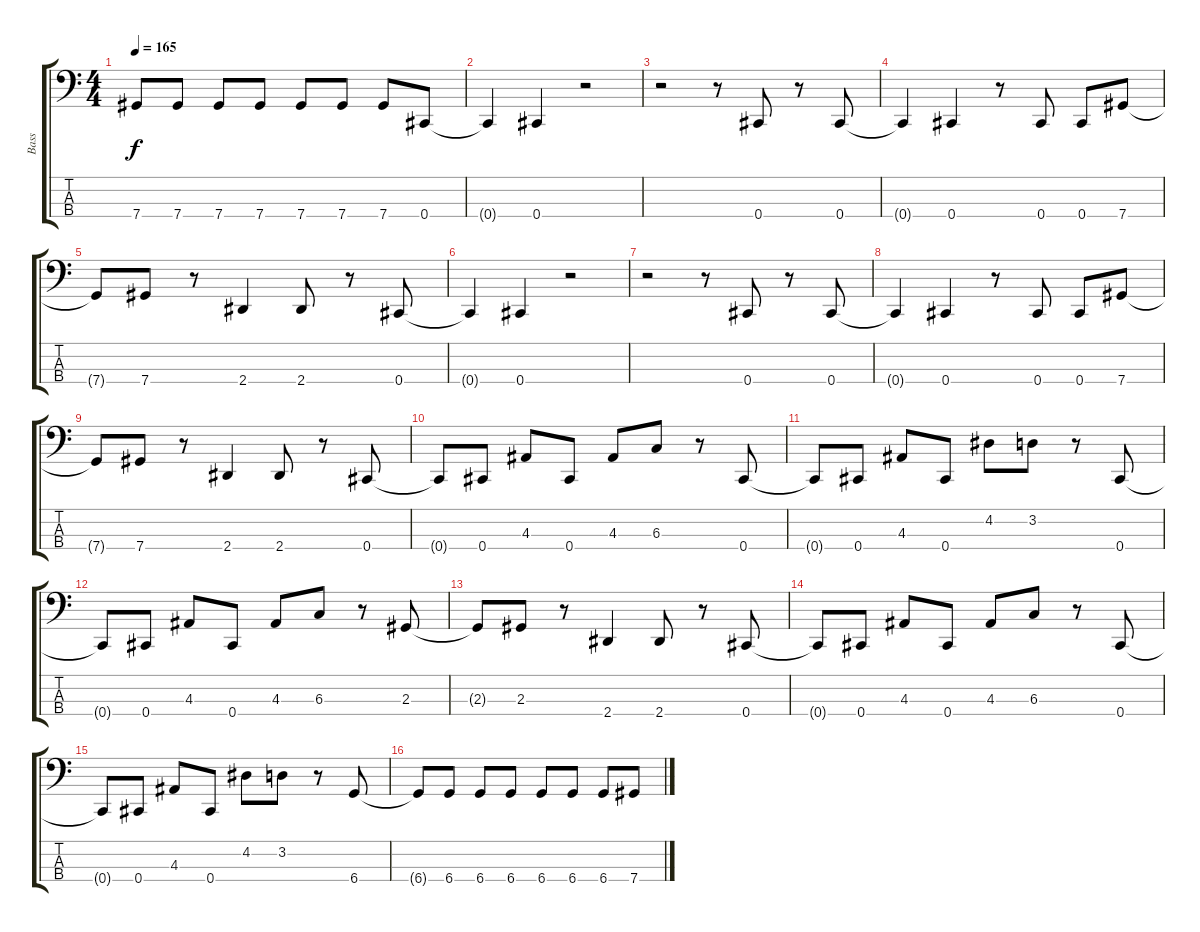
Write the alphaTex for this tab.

\track ("Bass" "Bass") {instrument electricbassfinger}
\staff {score tabs}
\tuning (E2 B1 Gb1 Db1) {hide}
\ts (4 4)
\tempo 165
\clef f4
\ks c
7.4{t}.8{dy f} 7.4.8 7.4.8 7.4.8 7.4.8 7.4.8 7.4.8 0.4.8 |
0.4{t}.4 0.4.4 r.2 |
r.2 r.8 0.4.8 r.8 0.4.8 |
0.4{t}.4 0.4.4 r.8 0.4.8 0.4.8 7.4.8 |
7.4{t}.8 7.4.8 r.8 2.4.4 2.4.8 r.8 0.4.8 |
0.4{t}.4 0.4.4 r.2 |
r.2 r.8 0.4.8 r.8 0.4.8 |
0.4{t}.4 0.4.4 r.8 0.4.8 0.4.8 7.4.8 |
7.4{t}.8 7.4.8 r.8 2.4.4 2.4.8 r.8 0.4.8 |
0.4{t}.8 0.4.8 4.3.8 0.4.8 4.3.8 6.3.8 r.8 0.4.8 |
0.4{t}.8 0.4.8 4.3.8 0.4.8 4.2.8 3.2.8 r.8 0.4.8 |
0.4{t}.8 0.4.8 4.3.8 0.4.8 4.3.8 6.3.8 r.8 2.3.8 |
2.3{t}.8 2.3.8 r.8 2.4.4 2.4.8 r.8 0.4.8 |
0.4{t}.8 0.4.8 4.3.8 0.4.8 4.3.8 6.3.8 r.8 0.4.8 |
0.4{t}.8 0.4.8 4.3.8 0.4.8 4.2.8 3.2.8 r.8 6.4.8 |
6.4{t}.8 6.4.8 6.4.8 6.4.8 6.4.8 6.4.8 6.4.8 7.4.8
